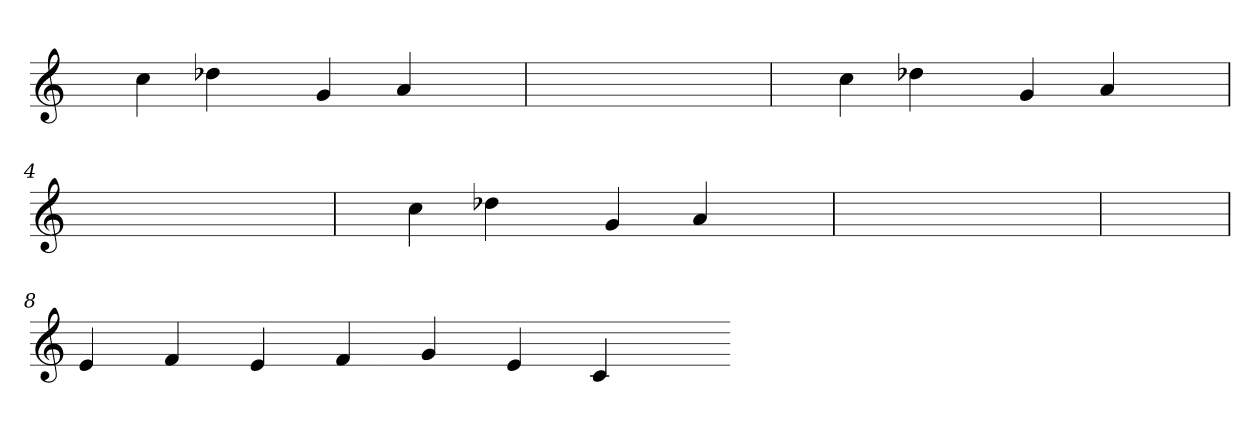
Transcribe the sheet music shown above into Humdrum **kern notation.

**kern
*part1
*staff1
=1
4.ryy
4cc
16ryy
4dd-X
16ryy
8.ryy
4g
8ryy
4a
8ryy
4ryy
=2
8ryy
8ryy
8ryy
8ryy
8ryy
4ryy
8ryy
=3
4.ryy
4cc
16ryy
4dd-X
16ryy
8.ryy
4g
8ryy
4a
8ryy
4ryy
=4
8ryy
8ryy
8ryy
8ryy
8ryy
4ryy
8ryy
=5
4.ryy
4cc
16ryy
4dd-X
16ryy
8.ryy
4g
8ryy
4a
8ryy
4ryy
=6
8ryy
8ryy
8ryy
8ryy
8ryy
4ryy
8ryy
=7
1ryy
=8
4e
8ryy
4f
8ryy
4e
8ryy
4f
8ryy
4g
8ryy
4e
8ryy
4c
8ryy
4ryy
=-
*-
